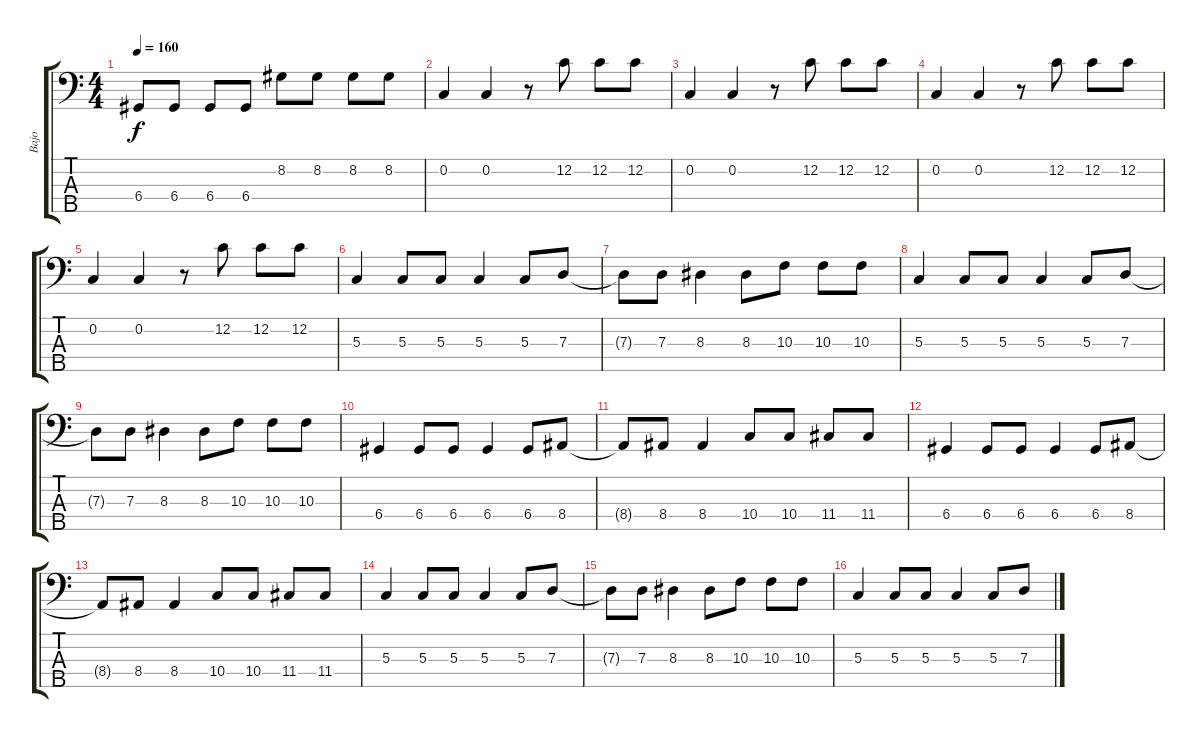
\track ("Bajo" "Bajo") {instrument electricbassfinger}
\staff {score tabs}
\tuning (F2 C2 G1 D1 A0) {hide}
\ts (4 4)
\tempo 160
\clef f4
\ks c
6.4{t}.8{dy f} 6.4.8 6.4.8 6.4.8 8.2.8 8.2.8 8.2.8 8.2.8 |
0.2.4 0.2.4 r.8 12.2.8 12.2.8 12.2.8 |
0.2.4 0.2.4 r.8 12.2.8 12.2.8 12.2.8 |
0.2.4 0.2.4 r.8 12.2.8 12.2.8 12.2.8 |
0.2.4 0.2.4 r.8 12.2.8 12.2.8 12.2.8 |
5.3.4 5.3.8 5.3.8 5.3.4 5.3.8 7.3.8 |
7.3{t}.8 7.3.8 8.3.4 8.3.8 10.3.8 10.3.8 10.3.8 |
5.3.4 5.3.8 5.3.8 5.3.4 5.3.8 7.3.8 |
7.3{t}.8 7.3.8 8.3.4 8.3.8 10.3.8 10.3.8 10.3.8 |
6.4.4 6.4.8 6.4.8 6.4.4 6.4.8 8.4.8 |
8.4{t}.8 8.4.8 8.4.4 10.4.8 10.4.8 11.4.8 11.4.8 |
6.4.4 6.4.8 6.4.8 6.4.4 6.4.8 8.4.8 |
8.4{t}.8 8.4.8 8.4.4 10.4.8 10.4.8 11.4.8 11.4.8 |
5.3.4 5.3.8 5.3.8 5.3.4 5.3.8 7.3.8 |
7.3{t}.8 7.3.8 8.3.4 8.3.8 10.3.8 10.3.8 10.3.8 |
5.3.4 5.3.8 5.3.8 5.3.4 5.3.8 7.3.8
